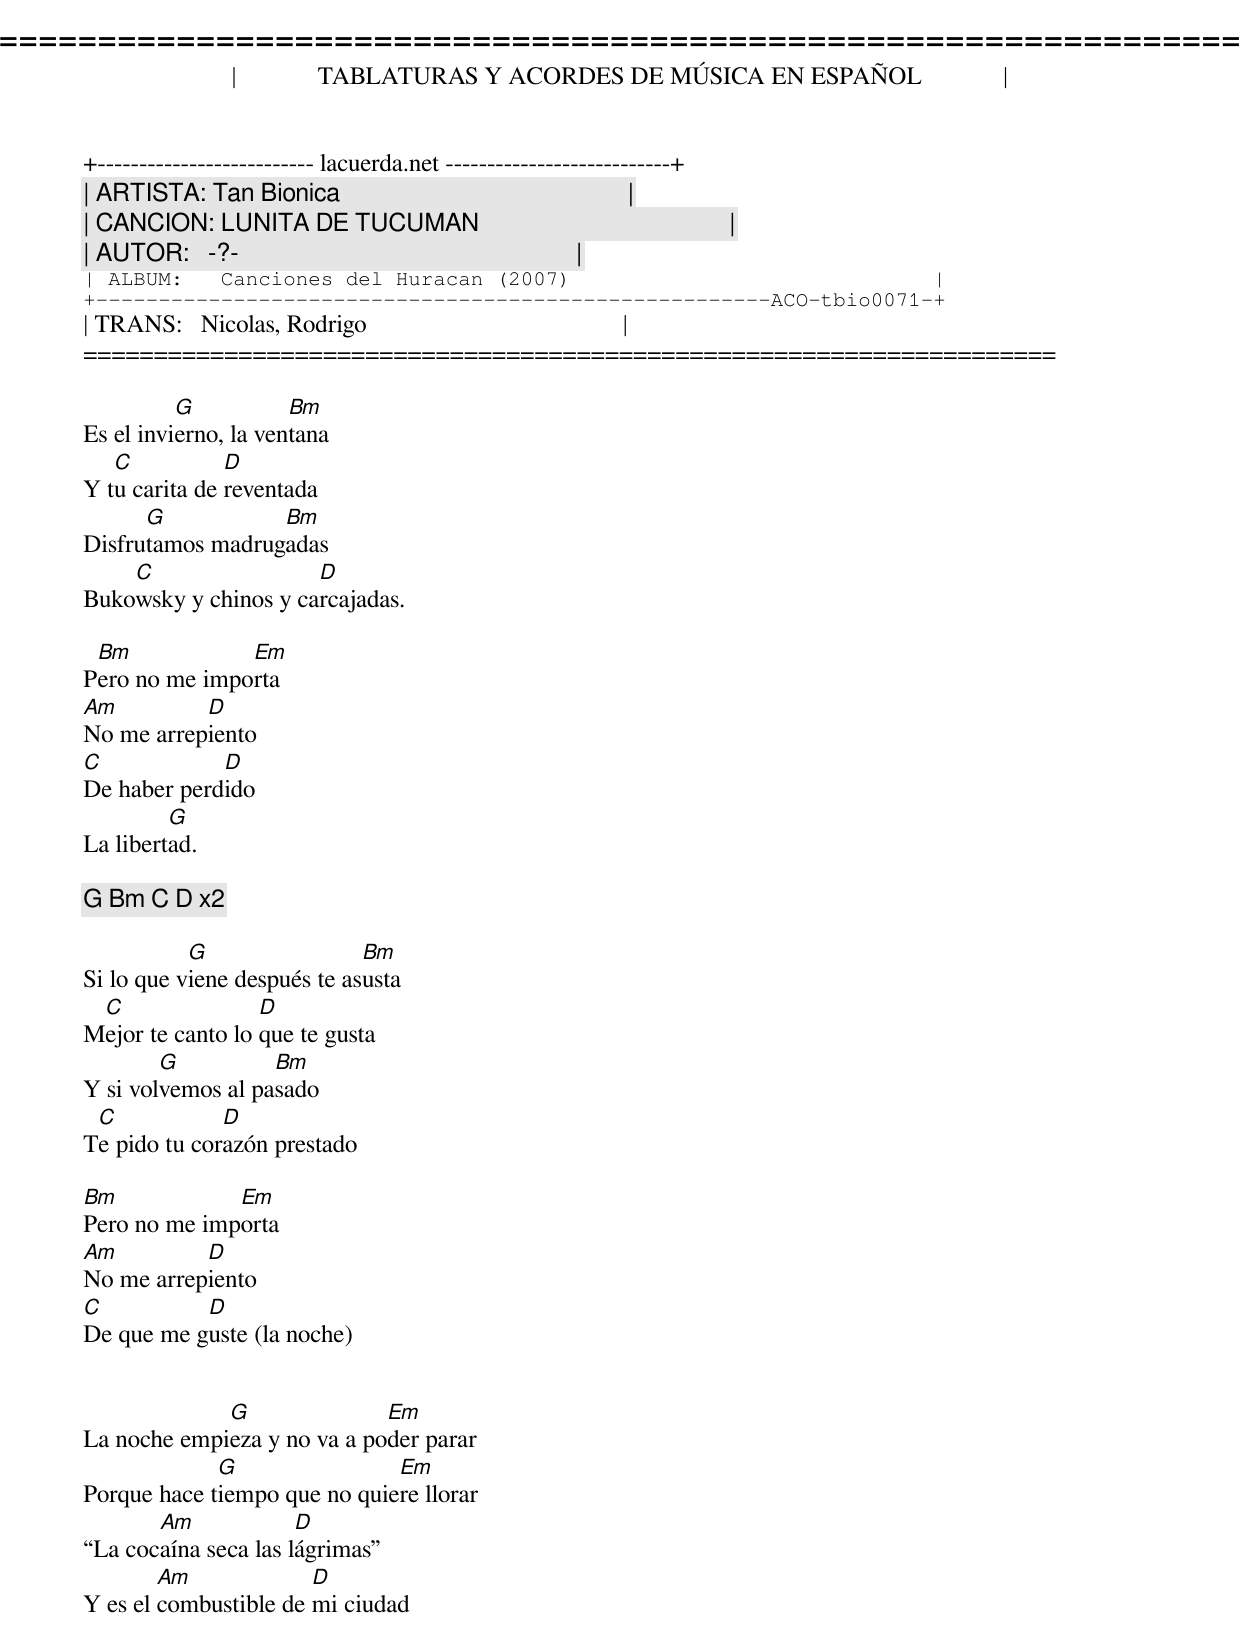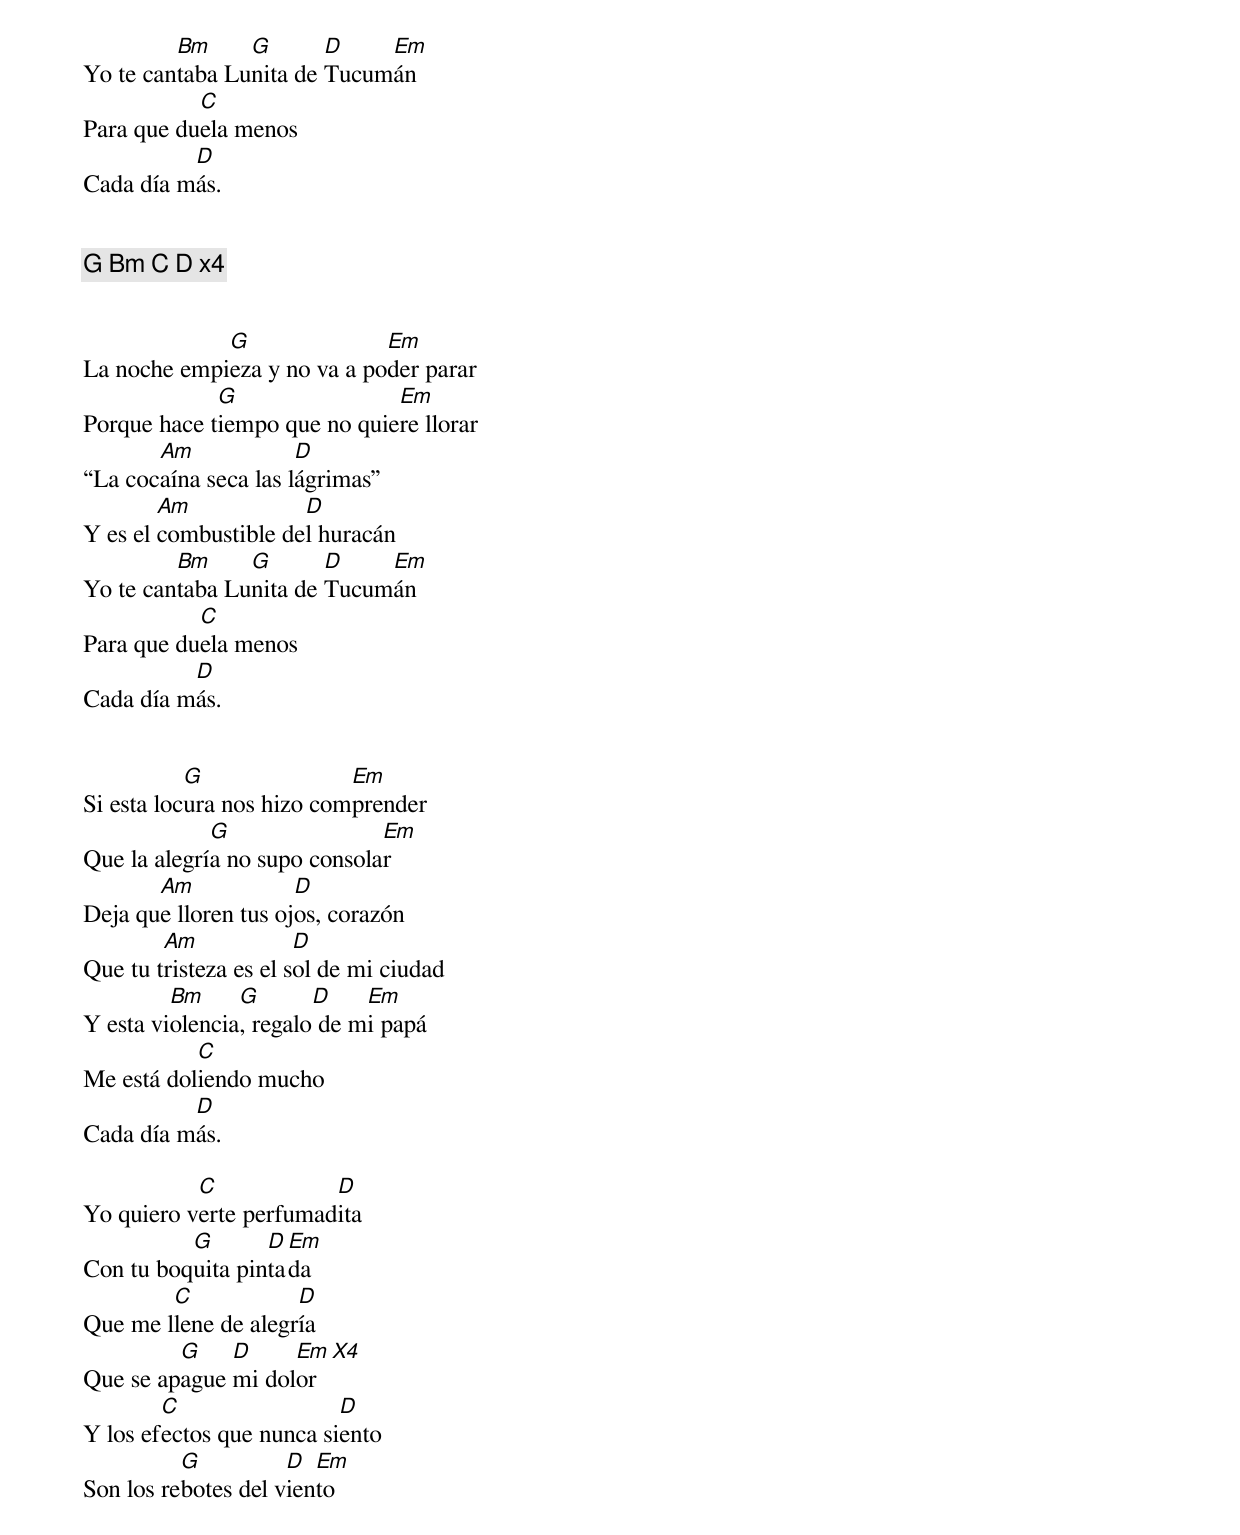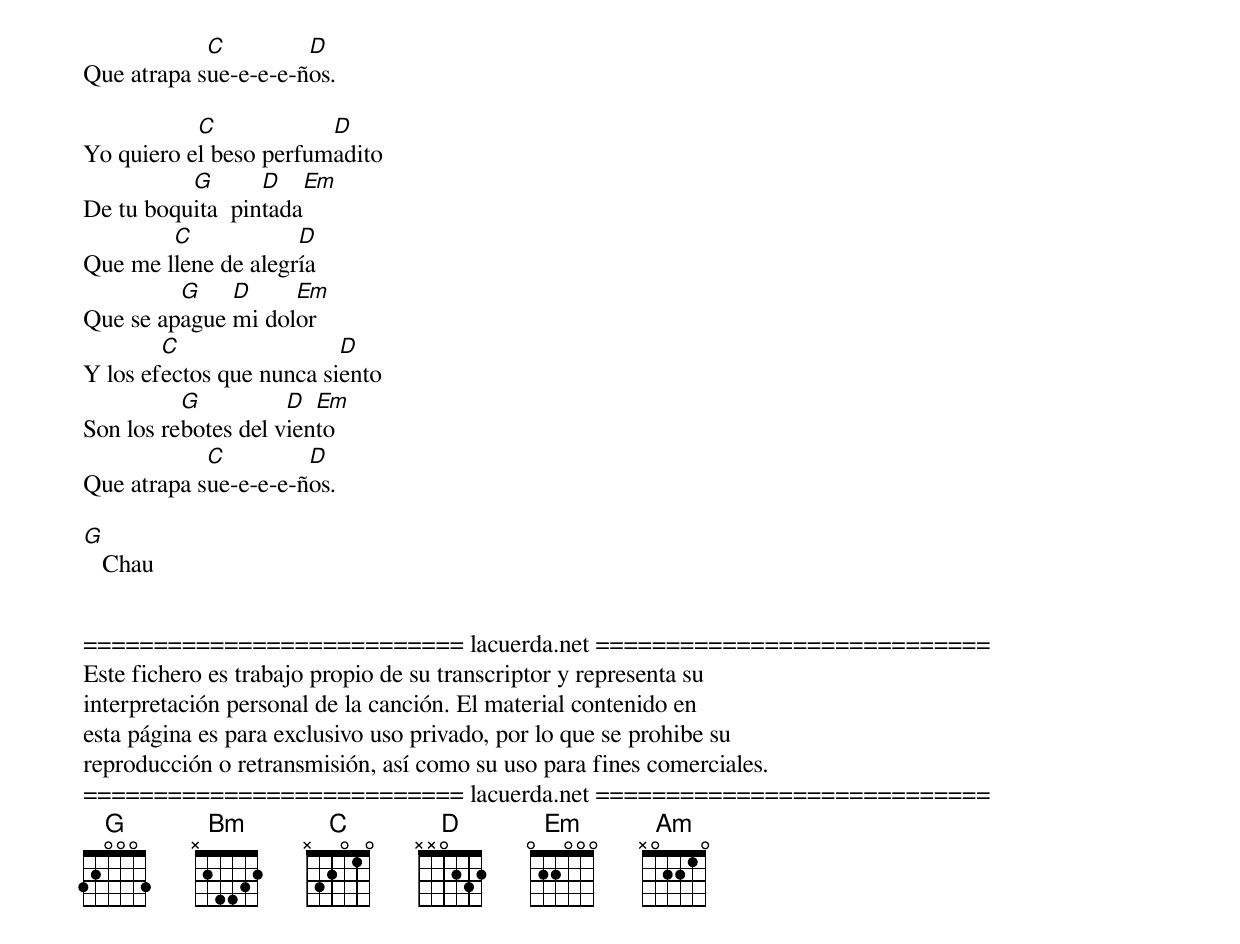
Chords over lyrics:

=====================================================================
|             TABLATURAS Y ACORDES DE MÚSICA EN ESPAÑOL             |
+-------------------------- lacuerda.net ---------------------------+
| ARTISTA: Tan Bionica                                              |
| CANCION: LUNITA DE TUCUMAN                                        |
| AUTOR:   -?-                                                      |
| ALBUM:   Canciones del Huracan (2007)                             |
+------------------------------------------------------ACO-tbio0071-+
| TRANS:   Nicolas, Rodrigo                                         |
=====================================================================

          G           Bm
Es el invierno, la ventana
   C           D
Y tu carita de reventada
      G           Bm
Disfrutamos madrugadas
    C                 D
Bukowsky y chinos y carcajadas.

 Bm            Em
Pero no me importa
Am         D
No me arrepiento
C            D
De haber perdido
         G
La libertad.

[G Bm C D] x2

           G                 Bm
Si lo que viene después te asusta
 C                D
Mejor te canto lo que te gusta
        G          Bm
Y si volvemos al pasado
 C            D
Te pido tu corazón prestado

Bm            Em
Pero no me importa
Am         D
No me arrepiento
C          D
De que me guste (la noche)


             G               Em
La noche empieza y no va a poder parar
             G                Em
Porque hace tiempo que no quiere llorar
       Am             D
La cocaína seca las lágrimas
        Am             D
Y es el combustible de mi ciudad
         Bm     G       D    Em
Yo te cantaba Lunita de Tucumán
           C
Para que duela menos
          D
Cada día más.


[G Bm C D] x4


             G               Em
La noche empieza y no va a poder parar
             G                Em
Porque hace tiempo que no quiere llorar
       Am             D
La cocaína seca las lágrimas
        Am            D
Y es el combustible del huracán
         Bm     G       D    Em
Yo te cantaba Lunita de Tucumán
           C
Para que duela menos
          D
Cada día más.


           G               Em
Si esta locura nos hizo comprender
             G                Em
Que la alegría no supo consolar
       Am             D
Deja que lloren tus ojos, corazón
        Am             D
Que tu tristeza es el sol de mi ciudad
         Bm     G       D    Em
Y esta violencia, regalo de mi papá
           C
Me está doliendo mucho
          D
Cada día más.

           C            D
Yo quiero verte perfumadita
          G       D Em
Con tu boquita pintada
        C            D
Que me llene de alegría
         G    D     Em                  X4
Que se apague mi dolor
        C                 D
Y los efectos que nunca siento
          G          D  Em
Son los rebotes del viento
            C         D
Que atrapa sue-e-e-e-ños.

           C            D
Yo quiero el beso perfumadito
          G       D   Em
De tu boquita  pintada
        C            D
Que me llene de alegría
         G    D     Em
Que se apague mi dolor
        C                 D
Y los efectos que nunca siento
          G          D  Em
Son los rebotes del viento
            C         D
Que atrapa sue-e-e-e-ños.

G
   Chau


=========================== lacuerda.net ============================
Este fichero es trabajo propio de su transcriptor y representa su
interpretación personal de la canción. El material contenido en
esta página es para exclusivo uso privado, por lo que se prohibe su
reproducción o retransmisión, así como su uso para fines comerciales.
=========================== lacuerda.net ============================
